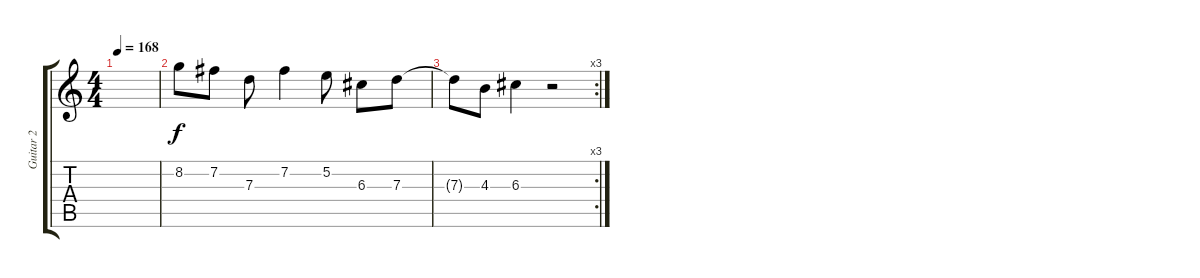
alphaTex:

\track ("Guitar 2" "Guitar 2") {instrument overdrivenguitar}
\staff {score tabs}
\tuning (E4 B3 G3 D3 A2 E2) {hide}
\ts (4 4)
\tempo 168
\clef g2
\ks c
|
8.2.8 7.2.8 7.3.8 7.2.4 5.2.8 6.3.8 7.3.8 |
\rc 3
7.3{t}.8 4.3.8 6.3.4 r.2
